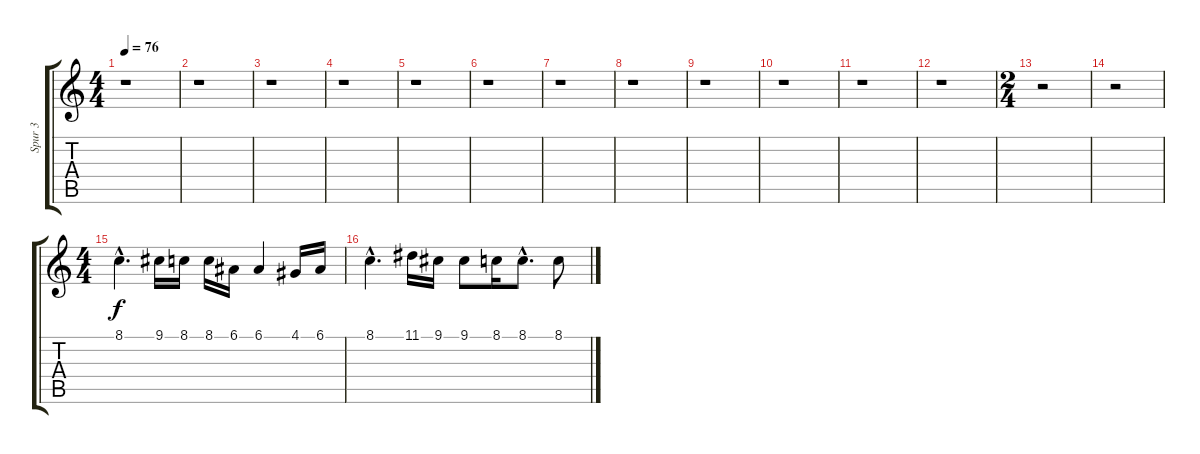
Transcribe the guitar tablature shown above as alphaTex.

\track ("Spur 3" "Spur 3") {instrument flute}
\staff {score tabs}
\tuning (E4 B3 G3 D3 A2 E2) {hide}
\ts (4 4)
\tempo 76
\clef g2
\ks c
r.1{dy f instrument flute} |
r.1 |
r.1 |
r.1 |
r.1 |
r.1 |
r.1 |
r.1 |
r.1 |
r.1 |
r.1 |
r.1 |
\ts (2 4)
r.2 |
r.2 |
\ts (4 4)
8.1{hac}.4{d} 9.1.16 8.1.16 8.1.16 6.1.16 6.1.4 4.1.16 6.1.16 |
8.1{hac}.4{d} 11.1.16 9.1.16 9.1.8 8.1.16 8.1{hac}.8{d} 8.1.8
